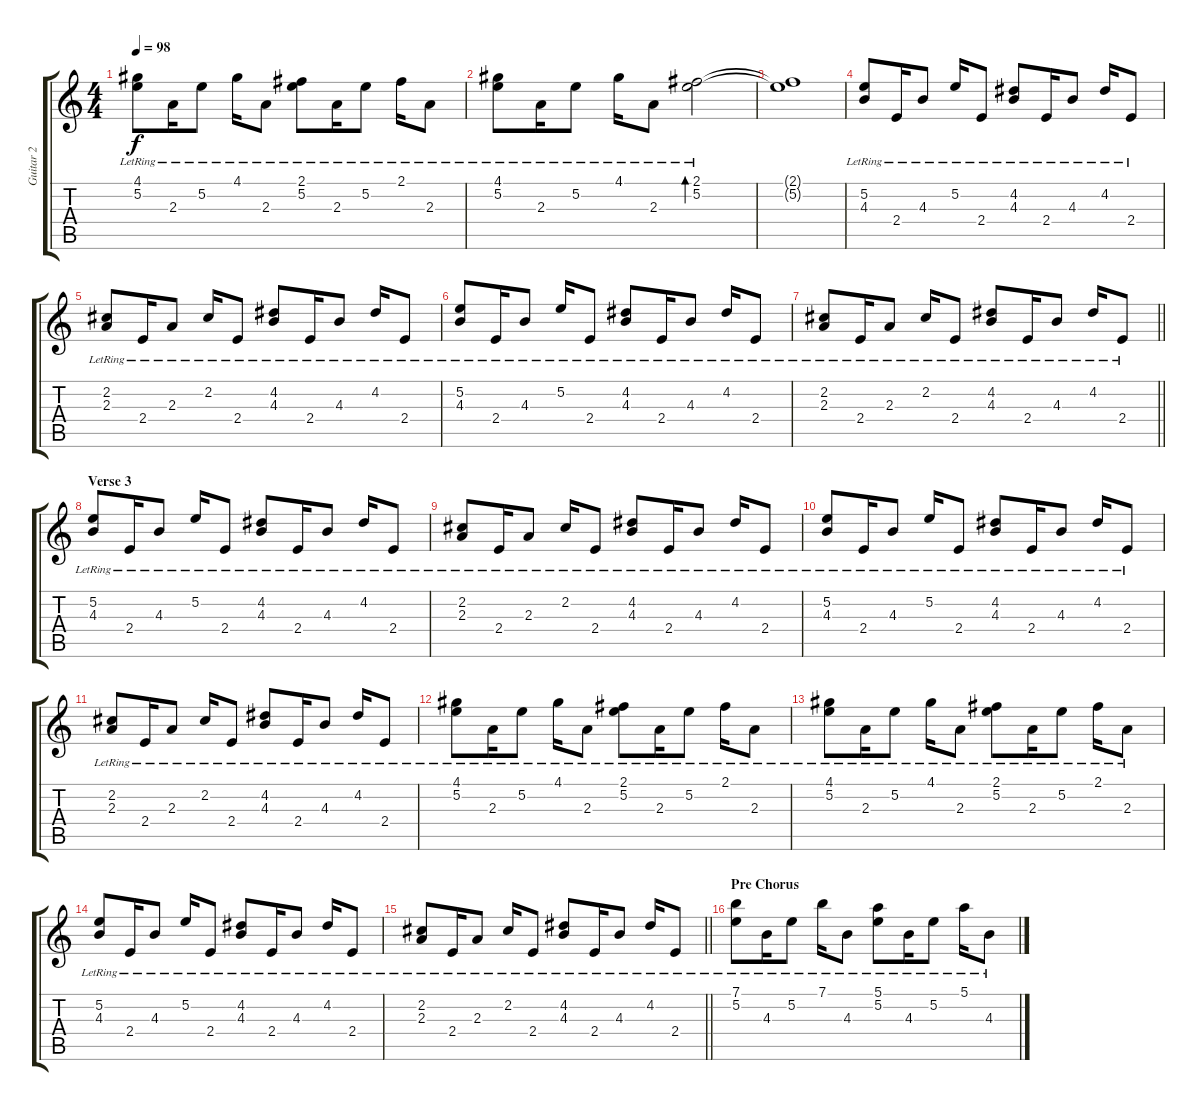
\track ("Guitar 2" "Guitar 2") {instrument acousticguitarsteel}
\staff {score tabs}
\tuning (E4 B3 G3 D3 A2 E2) {hide}
\ts (4 4)
\tempo 98
\clef g2
\ks c
(4.1{lr} 5.2{lr}).8{dy f} 2.3{lr}.16 5.2{lr}.8 4.1{lr}.16 2.3{lr}.8 (2.1{lr} 5.2{lr}).8 2.3{lr}.16 5.2{lr}.8 2.1{lr}.16 2.3{lr}.8 |
(4.1{lr} 5.2{lr}).8 2.3{lr}.16 5.2{lr}.8 4.1{lr}.16 2.3{lr}.8 (2.1{lr} 5.2{lr}).2{bd 480} |
(2.1{t} 5.2{t}).1 |
(5.2{lr} 4.3{lr}).8 2.4{lr}.16 4.3{lr}.8 5.2{lr}.16 2.4{lr}.8 (4.2{lr} 4.3{lr}).8 2.4{lr}.16 4.3{lr}.8 4.2{lr}.16 2.4{lr}.8 |
(2.2{lr} 2.3{lr}).8 2.4{lr}.16 2.3{lr}.8 2.2{lr}.16 2.4{lr}.8 (4.2{lr} 4.3{lr}).8 2.4{lr}.16 4.3{lr}.8 4.2{lr}.16 2.4{lr}.8 |
(5.2{lr} 4.3{lr}).8 2.4{lr}.16 4.3{lr}.8 5.2{lr}.16 2.4{lr}.8 (4.2{lr} 4.3{lr}).8 2.4{lr}.16 4.3{lr}.8 4.2{lr}.16 2.4{lr}.8 |
\barLineRight lightlight
(2.2{lr} 2.3{lr}).8 2.4{lr}.16 2.3{lr}.8 2.2{lr}.16 2.4{lr}.8 (4.2{lr} 4.3{lr}).8 2.4{lr}.16 4.3{lr}.8 4.2{lr}.16 2.4{lr}.8 |
\section ("" "Verse 3")
(5.2{lr} 4.3{lr}).8 2.4{lr}.16 4.3{lr}.8 5.2{lr}.16 2.4{lr}.8 (4.2{lr} 4.3{lr}).8 2.4{lr}.16 4.3{lr}.8 4.2{lr}.16 2.4{lr}.8 |
(2.2{lr} 2.3{lr}).8 2.4{lr}.16 2.3{lr}.8 2.2{lr}.16 2.4{lr}.8 (4.2{lr} 4.3{lr}).8 2.4{lr}.16 4.3{lr}.8 4.2{lr}.16 2.4{lr}.8 |
(5.2{lr} 4.3{lr}).8 2.4{lr}.16 4.3{lr}.8 5.2{lr}.16 2.4{lr}.8 (4.2{lr} 4.3{lr}).8 2.4{lr}.16 4.3{lr}.8 4.2{lr}.16 2.4{lr}.8 |
(2.2{lr} 2.3{lr}).8 2.4{lr}.16 2.3{lr}.8 2.2{lr}.16 2.4{lr}.8 (4.2{lr} 4.3{lr}).8 2.4{lr}.16 4.3{lr}.8 4.2{lr}.16 2.4{lr}.8 |
(4.1{lr} 5.2{lr}).8 2.3{lr}.16 5.2{lr}.8 4.1{lr}.16 2.3{lr}.8 (2.1{lr} 5.2{lr}).8 2.3{lr}.16 5.2{lr}.8 2.1{lr}.16 2.3{lr}.8 |
(4.1{lr} 5.2{lr}).8 2.3{lr}.16 5.2{lr}.8 4.1{lr}.16 2.3{lr}.8 (2.1{lr} 5.2{lr}).8 2.3{lr}.16 5.2{lr}.8 2.1{lr}.16 2.3{lr}.8 |
(5.2{lr} 4.3{lr}).8 2.4{lr}.16 4.3{lr}.8 5.2{lr}.16 2.4{lr}.8 (4.2{lr} 4.3{lr}).8 2.4{lr}.16 4.3{lr}.8 4.2{lr}.16 2.4{lr}.8 |
\barLineRight lightlight
(2.2{lr} 2.3{lr}).8 2.4{lr}.16 2.3{lr}.8 2.2{lr}.16 2.4{lr}.8 (4.2{lr} 4.3{lr}).8 2.4{lr}.16 4.3{lr}.8 4.2{lr}.16 2.4{lr}.8 |
\section ("" "Pre Chorus")
(7.1{lr} 5.2{lr}).8 4.3{lr}.16 5.2{lr}.8 7.1{lr}.16 4.3{lr}.8 (5.1{lr} 5.2{lr}).8 4.3{lr}.16 5.2{lr}.8 5.1{lr}.16 4.3{lr}.8
